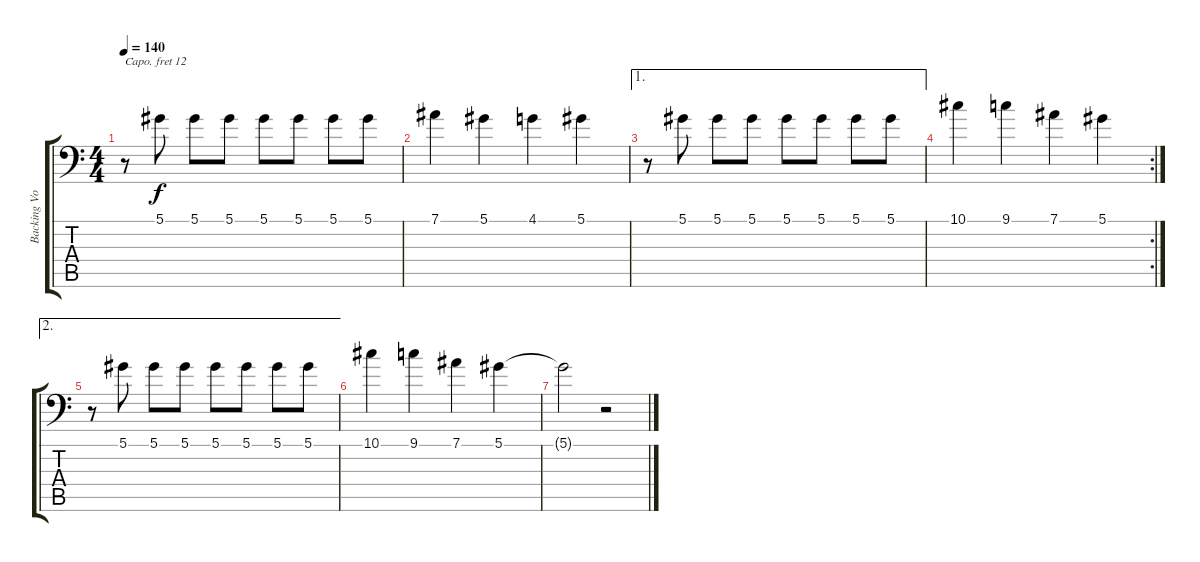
\track ("Backing Vocals" "Backing Vo") {instrument viola}
\staff {score tabs}
\capo 12
\tuning (Eb3 Bb2 Gb2 Db2 Ab1 Eb1) {hide}
\ts (4 4)
\tempo 140
\clef f4
\ks c
r.8{dy f} 5.1.8 5.1.8 5.1.8 5.1.8 5.1.8 5.1.8 5.1.8 |
7.1.4 5.1.4 4.1.4 5.1.4 |
\ae 1
r.8 5.1.8 5.1.8 5.1.8 5.1.8 5.1.8 5.1.8 5.1.8 |
\rc 2
10.1.4 9.1.4 7.1.4 5.1.4 |
\ae 2
r.8 5.1.8 5.1.8 5.1.8 5.1.8 5.1.8 5.1.8 5.1.8 |
10.1.4 9.1.4 7.1.4 5.1.4 |
5.1{t}.2 r.2
